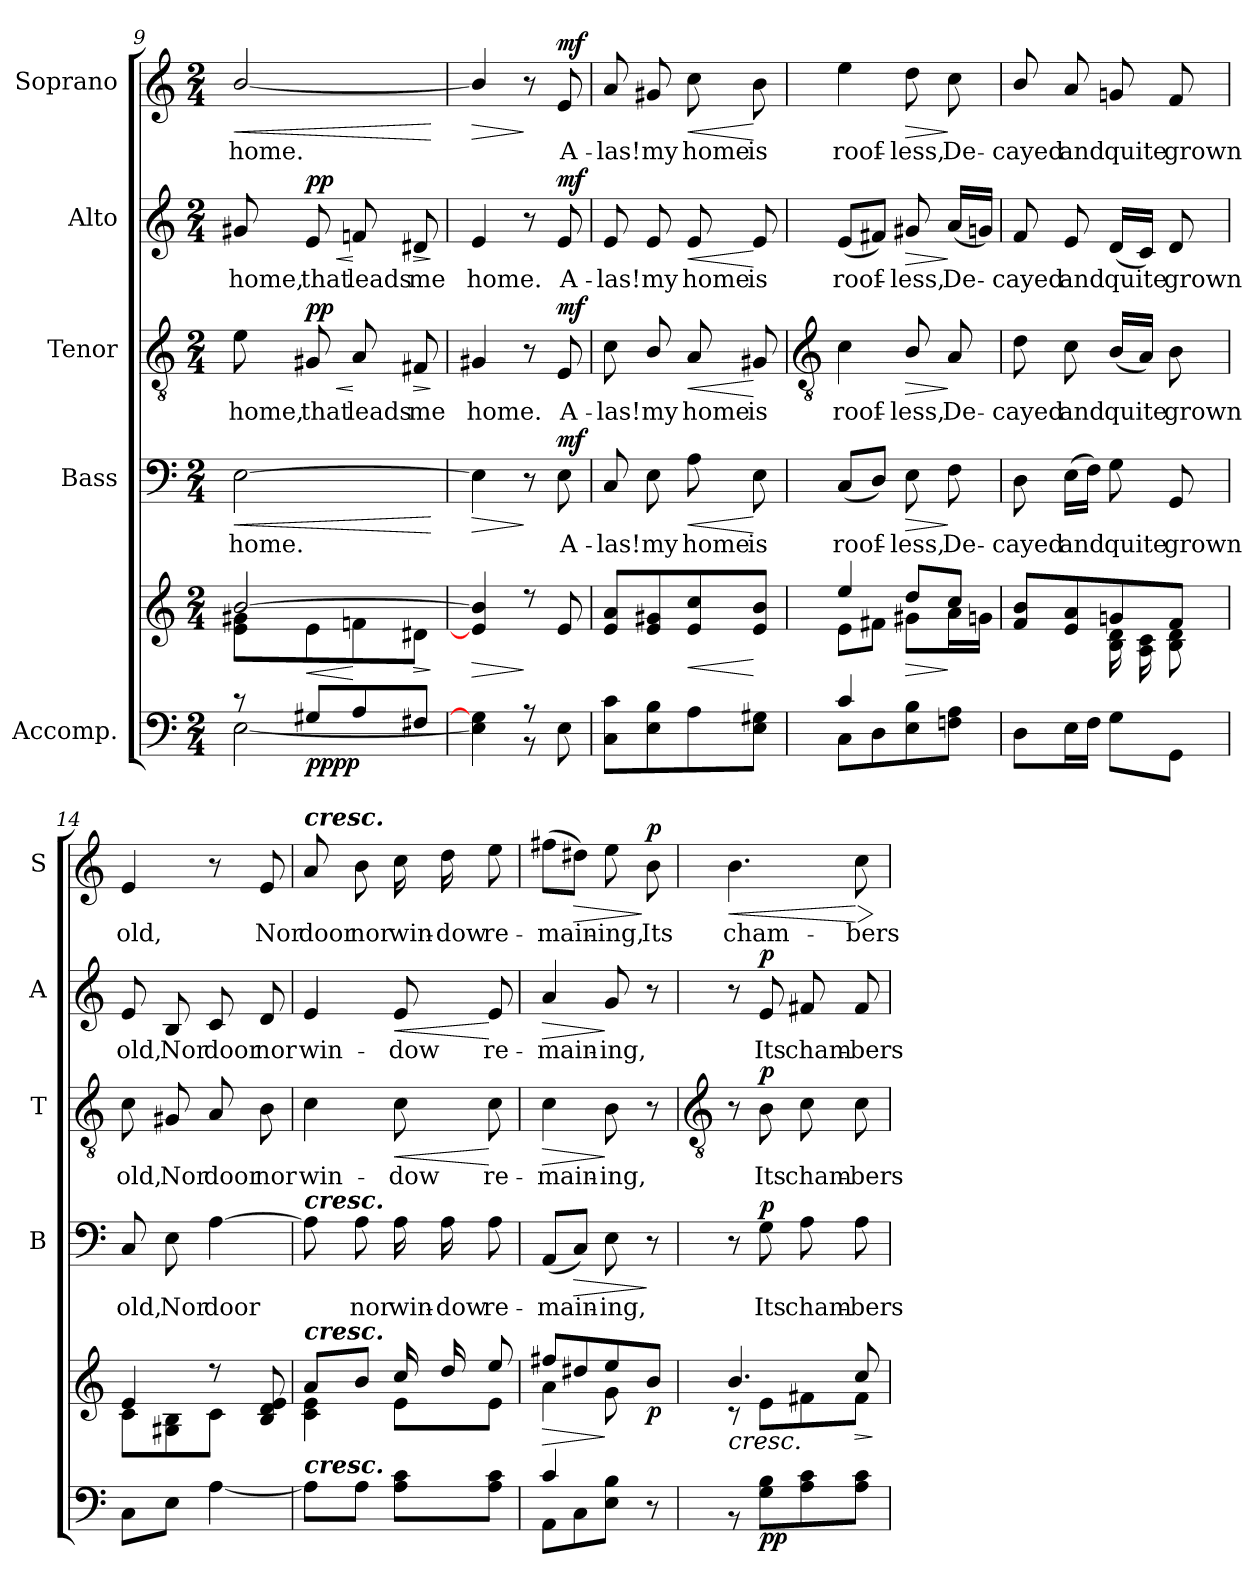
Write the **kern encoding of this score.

**kern	**kern	**dynam	**kern	**text	**dynam	**kern	**text	**dynam	**kern	**text	**dynam	**kern	**text	**dynam
*part5	*part5	*part5	*part4	*part4	*part4	*part3	*part3	*part3	*part2	*part2	*part2	*part1	*part1	*part1
*staff6	*staff5	*staff5/6	*staff4	*staff4	*staff4	*staff3	*staff3	*staff3	*staff2	*staff2	*staff2	*staff1	*staff1	*staff1
*I"Accomp.	*	*	*I"Bass	*	*	*I"Tenor	*	*	*I"Alto	*	*	*I"Soprano	*	*
*	*	*	*I'B	*	*	*I'T	*	*	*I'A	*	*	*I'S	*	*
*clefF4	*clefG2	*	*clefF4	*	*	*clefGv2	*	*	*clefG2	*	*	*clefG2	*	*
*k[]	*k[]	*	*k[]	*	*	*k[]	*	*	*k[]	*	*	*k[]	*	*
*C:	*C:	*	*C:	*	*	*C:	*	*	*C:	*	*	*C:	*	*
*M2/4	*M2/4	*	*M2/4	*	*	*M2/4	*	*	*M2/4	*	*	*M2/4	*	*
=9	=9	=9	=9	=9	=9	=9	=9	=9	=9	=9	=9	=9	=9	=9
*^	*^	*	*	*	*	*	*	*	*	*	*	*	*	*
!	!	!	!	!	!	!LO:LY:b	!LO:HP:b	!	!LO:LY:b	!	!	!LO:LY:b	!	!	!LO:LY:b	!LO:HP:b
8r	[2E\	[2b/	8e\ 8g#X\L	.	[2E	home.	<	8e	home,	.	8g#X	home,	.	[2b/	home.	<
!	!	!	!	!LO:HP:b	!	!	!	!	!LO:LY:b	!LO:HP:b	!	!LO:LY:b	!LO:HP:b	!	!	!
!	!	!	!	!LO:DY:n=1:b=2	!	!	!	!	!	!	!	!	!	!	!	!
!	!	!	!	!LO:DY:n=2:b	!	!	!	!	!	!LO:DY:n=1:b	!	!	!LO:DY:n=1:b	!	!	!
8G#X/L	.	.	8e\	< pp pp	.	.	.	8G#X	that	< pp	8e	that	< pp	.	.	.
!	!	!	!	!	!	!	!	!	!LO:LY:b	!	!	!LO:LY:b	!	!	!	!
8A/	.	.	8fn\	[	.	.	.	8A	leads	[	8fn	leads	[	.	.	.
!	!	!	!	!LO:HP:b	!	!	!	!	!LO:LY:b	!LO:HP:b	!	!LO:LY:b	!LO:HP:b	!	!	!
8F#X/J	.	.	8d#X\J	>	.	.	.	8F#X	me	>	8d#X	me	>	.	.	.
*v	*v	*	*	*	*	*	*	*	*	*	*	*	*	*	*	*
*	*v	*v	*	*	*	*	*	*	*	*	*	*	*	*	*
.	.	]	.	.	[	.	.	]	.	.	]	.	.	[
=10	=10	=10	=10	=10	=10	=10	=10	=10	=10	=10	=10	=10	=10	=10
*^	*	*	*	*	*	*	*	*	*	*	*	*	*	*
!	!	!	!LO:HP:b	!	!	!LO:HP:b	!	!LO:LY:b	!	!	!LO:LY:b	!	!	!	!LO:HP:b
*	*	*^	*	*	*	*	*	*	*	*	*	*	*	*	*
4ryy	4E\] 4G#\]	4e/] 4b/]	2ryy	>	4E]	.	>	4G#X	home.	.	4e	home.	.	4b/]	.	>
8r	8r	8r	.	]	8r	.	]	8r	.	.	8r	.	.	8r	.	]
!	!	!	!	!LO:DY:b=2	!	!LO:LY:b	!	!	!LO:LY:b	!	!	!LO:LY:b	!	!	!LO:LY:b	!
!	!	!	!	!LO:DY:n=1:b	!	!	!LO:DY:b	!	!	!LO:DY:b	!	!	!LO:DY:b	!	!	!LO:DY:b
8ryy	8E\	8e/	.	mf mf	8E	A-	mf	8E	A-	mf	8e	A-	mf	8e	A-	mf
=11	=11	=11	=11	=11	=11	=11	=11	=11	=11	=11	=11	=11	=11	=11	=11	=11
!	!	!	!	!	!	!LO:LY:b	!	!	!LO:LY:b	!	!	!LO:LY:b	!	!	!LO:LY:b	!
2ryy	8C\ 8c\L	8e/ 8a/L	2ryy	.	8C	-las!	.	8c	-las!	.	8e	-las!	.	8a	-las!	.
!	!	!	!	!	!	!LO:LY:b	!	!	!LO:LY:b	!	!	!LO:LY:b	!	!	!LO:LY:b	!
.	8E\ 8B\	8e/ 8g#X/	.	.	8E	my	.	8B/	my	.	8e	my	.	8g#X	my	.
!	!	!	!	!LO:HP:b	!	!LO:LY:b	!LO:HP:b	!	!LO:LY:b	!LO:HP:b	!	!LO:LY:b	!LO:HP:b	!	!LO:LY:b	!LO:HP:b
.	8A\	8e/ 8cc/	.	<	8A	home	<	8A	home	<	8e	home	<	8cc	home	<
!	!	!	!	!	!	!LO:LY:b	!	!	!LO:LY:b	!	!	!LO:LY:b	!	!	!LO:LY:b	!
.	8E\ 8G#X\J	8e/ 8b/J	.	[	8E	is	[	8G#X	is	[	8e	is	[	8b	is	[
!!LO:LB:g=z
=12	=12	=12	=12	=12	=12	=12	=12	=12	=12	=12	=12	=12	=12	=12	=12	=12
*	*	*	*	*	*	*	*	*clefGv2	*	*	*	*	*	*	*	*
!	!	!	!	!	!	!LO:LY:b	!	!	!LO:LY:b	!	!	!LO:LY:b	!	!	!LO:LY:b	!
4c/	8C\L	4ee/	8e\L	.	(<8CL	roof-	.	4c	roof-	.	(<8eL	roof-	.	4ee	roof-	.
.	8D\	.	8f#X\J	.	8DJ)	.	.	.	.	.	8f#XJ)	.	.	.	.	.
!	!	!	!	!LO:HP:b	!	!	!	!	!	!	!	!	!	!	!	!
!	!	!	!	!LO:HP:n=1:b	!	!LO:LY:b	!LO:HP:b	!	!LO:LY:b	!LO:HP:b	!	!LO:LY:b	!LO:HP:b	!	!LO:LY:b	!LO:HP:b
4ryy	8E\ 8B\	8dd/L	8g#X\L	> >	8E	less,	>	8B/	-less,	>	8g#X	less,	>	8dd	-less,	>
!	!	!	!	!	!	!LO:LY:b	!	!	!LO:LY:b	!	!	!LO:LY:b	!	!	!LO:LY:b	!
.	8Fn\ 8A\J	8cc/J	16a\L	] ]	8F	De-	]	8A	De-	]	(<16aLL	De-	]	8cc	De-	]
.	.	.	16gn\JJ	.	.	.	.	.	.	.	16gnJJ)	.	.	.	.	.
=13	=13	=13	=13	=13	=13	=13	=13	=13	=13	=13	=13	=13	=13	=13	=13	=13
!	!	!	!	!	!	!LO:LY:b	!	!	!LO:LY:b	!	!	!LO:LY:b	!	!	!LO:LY:b	!
4ryy	8D\L	8f 8bL	4ryy	.	8D	-cayed	.	8d	-cayed	.	8f	cayed	.	8b/	-cayed	.
!	!	!	!	!	!	!LO:LY:b	!	!	!LO:LY:b	!	!	!LO:LY:b	!	!	!LO:LY:b	!
.	16E\L	8e 8a	.	.	(>16ELL	and	.	8c	and	.	8e	and	.	8a	and	.
.	16F\JJ	.	.	.	16FJJ)	.	.	.	.	.	.	.	.	.	.	.
!	!	!	!	!	!	!LO:LY:b	!	!	!LO:LY:b	!	!	!LO:LY:b	!	!	!LO:LY:b	!
16ryy	8G\L	8gn	16B\ 16d\LL	.	8G	quite	.	(<16BLL	quite	.	(<16dLL	quite	.	8gn	quite	.
8.ryy	.	.	16A\ 16c\	.	.	.	.	16AJJ)	.	.	16cJJ)	.	.	.	.	.
!	!	!	!	!	!	!LO:LY:b	!	!	!LO:LY:b	!	!	!LO:LY:b	!	!	!LO:LY:b	!
.	8GG\J	8fJ	8B\ 8d\J	.	8GG	grown	.	8B	grown	.	8d	grown	.	8f	grown	.
=14	=14	=14	=14	=14	=14	=14	=14	=14	=14	=14	=14	=14	=14	=14	=14	=14
!LO:N:vis=1	!	!	!	!	!	!LO:LY:b	!	!	!LO:LY:b	!	!	!LO:LY:b	!	!	!LO:LY:b	!
2ryy	8C\L	4e	8c\L	.	8C	old,	.	8c	old,	.	8e	old,	.	4e	old,	.
!	!	!	!	!	!	!LO:LY:b	!	!	!LO:LY:b	!	!	!LO:LY:b	!	!	!	!
.	8E\J	.	8G#X\ 8B\	.	8E	Nor	.	8G#X	Nor	.	8B	Nor	.	.	.	.
!	!	!	!	!	!	!LO:LY:b	!	!	!LO:LY:b	!	!	!LO:LY:b	!	!	!	!
.	[4A\	8r	8c\J	.	[4A	door	.	8A	door	.	8c	door	.	8r	.	.
!	!	!	!	!	!	!	!	!	!LO:LY:b	!	!	!LO:LY:b	!	!	!LO:LY:b	!
.	.	8B 8d 8e	8ryy	.	.	.	.	8B	nor	.	8d	nor	.	8e	Nor	.
=15	=15	=15	=15	=15	=15	=15	=15	=15	=15	=15	=15	=15	=15	=15	=15	=15
!	!	!	!	!	!	!	!	!	!	!	!	!	!	!LO:TX:a:Bi:t=cresc.	!	!
!	!	!	!	!	!LO:TX:a:Bi:t=cresc.	!	!	!	!	!	!	!	!	!	!	!
!	!	!LO:TX:a:Bi:t=cresc.	!	!	!	!	!	!	!	!	!	!	!	!	!	!
!LO:TX:a:Bi:t=cresc.	!	!	!	!	!	!	!	!	!	!	!	!	!	!	!	!
!LO:N:vis=1	!	!	!	!	!	!	!	!	!LO:LY:b	!	!	!LO:LY:b	!	!	!LO:LY:b	!
2ryy	8A\L]	8aL	4c\ 4e\	.	8A]	.	.	4c	win-	.	4e	win-	.	8a	door	.
!	!	!	!	!	!	!LO:LY:b	!	!	!	!	!	!	!	!	!LO:LY:b	!
.	8A\J	8bJ	.	.	8A	nor	.	.	.	.	.	.	.	8b	nor	.
!	!	!	!	!	!	!LO:LY:b	!	!	!LO:LY:b	!LO:HP:b	!	!LO:LY:b	!LO:HP:b	!	!LO:LY:b	!
.	8A\ 8c\L	16cc/LL	8e\L	.	16A	win-	.	8c	-dow	<	8e	-dow	<	16cc	win-	.
!	!	!	!	!	!	!LO:LY:b	!	!	!	!	!	!	!	!	!LO:LY:b	!
.	.	16dd/	.	.	16A	-dow	.	.	.	.	.	.	.	16dd	-dow	.
!	!	!	!	!	!	!LO:LY:b	!	!	!LO:LY:b	!	!	!LO:LY:b	!	!	!LO:LY:b	!
.	8A\ 8c\J	8ee/J	8e\J	.	8A	re-	.	8c	re-	[	8e	re-	[	8ee	re-	.
=16	=16	=16	=16	=16	=16	=16	=16	=16	=16	=16	=16	=16	=16	=16	=16	=16
!	!	!	!	!LO:HP:b	!	!LO:LY:b	!	!	!LO:LY:b	!LO:HP:b	!	!LO:LY:b	!LO:HP:b	!	!LO:LY:b	!
4c/	8AA\L	8ff#X/L	4a\	>	(<8AAL	-main-	.	4c	-main-	>	4a	-main-	>	(>8ff#XL	-main-	.
!	!	!	!	!	!	!	!LO:HP:b	!	!	!	!	!	!	!	!	!LO:HP:b
.	8C\	8dd#X/	.	.	8CJ)	.	>	.	.	.	.	.	.	8dd#XJ)	.	>
!	!	!	!	!	!	!LO:LY:b	!	!	!LO:LY:b	!	!	!LO:LY:b	!	!	!LO:LY:b	!
4ryy	8E\ 8B\J	8ee/	8g\	]	8E	ing,	.	8B	-ing,	]	8g	-ing,	]	8ee	ing,	.
!	!	!	!	!LO:DY:b	!	!	!	!	!	!	!	!	!	!	!LO:LY:b	!LO:DY:n=1:b
.	8r	8b/J	8ryy	p	8r	.	]	8r	.	.	8r	.	.	8b	Its	] p
!!LO:LB:g=z
=17	=17	=17	=17	=17	=17	=17	=17	=17	=17	=17	=17	=17	=17	=17	=17	=17
*	*	*	*	*	*	*	*	*clefGv2	*	*	*	*	*	*	*	*
!LO:N:vis=1	!	!	!	!LO:HP:b	!	!	!	!	!	!	!	!	!	!	!LO:LY:b	!LO:HP:b
2ryy	8r	4.b/	8r	<	8r	.	.	8r	.	.	8r	.	.	4.b	cham-	<
!	!	!	!	!LO:DY:b=2	!	!LO:LY:b	!	!	!LO:LY:b	!	!	!LO:LY:b	!	!	!	!
!	!	!	!	!LO:DY:n=1:b	!	!	!LO:DY:b	!	!	!LO:DY:b	!	!	!LO:DY:b	!	!	!
.	8G\ 8B\L	.	8e\L	p p	8G	Its	p	8B	Its	p	8e	Its	p	.	.	.
!	!	!	!	!	!	!LO:LY:b	!	!	!LO:LY:b	!	!	!LO:LY:b	!	!	!	!
.	8A\ 8c\	.	8f#X\	.	8A	cham-	.	8c	cham-	.	8f#X	cham-	.	.	.	.
!	!	!	!	!LO:HP:n=1:b	!	!LO:LY:b	!	!	!LO:LY:b	!	!	!LO:LY:b	!	!	!LO:LY:b	!LO:HP:n=1:b
.	8A\ 8c\J	8cc/	8f#\J	[ >	8A	-bers	.	8c	-bers	.	8f#	-bers	.	8cc	-bers	[ >
*v	*v	*	*	*	*	*	*	*	*	*	*	*	*	*	*	*
*	*v	*v	*	*	*	*	*	*	*	*	*	*	*	*	*
.	.	]	.	.	.	.	.	.	.	.	.	.	.	]
=	=	=	=	=	=	=	=	=	=	=	=	=	=	=
*-	*-	*-	*-	*-	*-	*-	*-	*-	*-	*-	*-	*-	*-	*-
